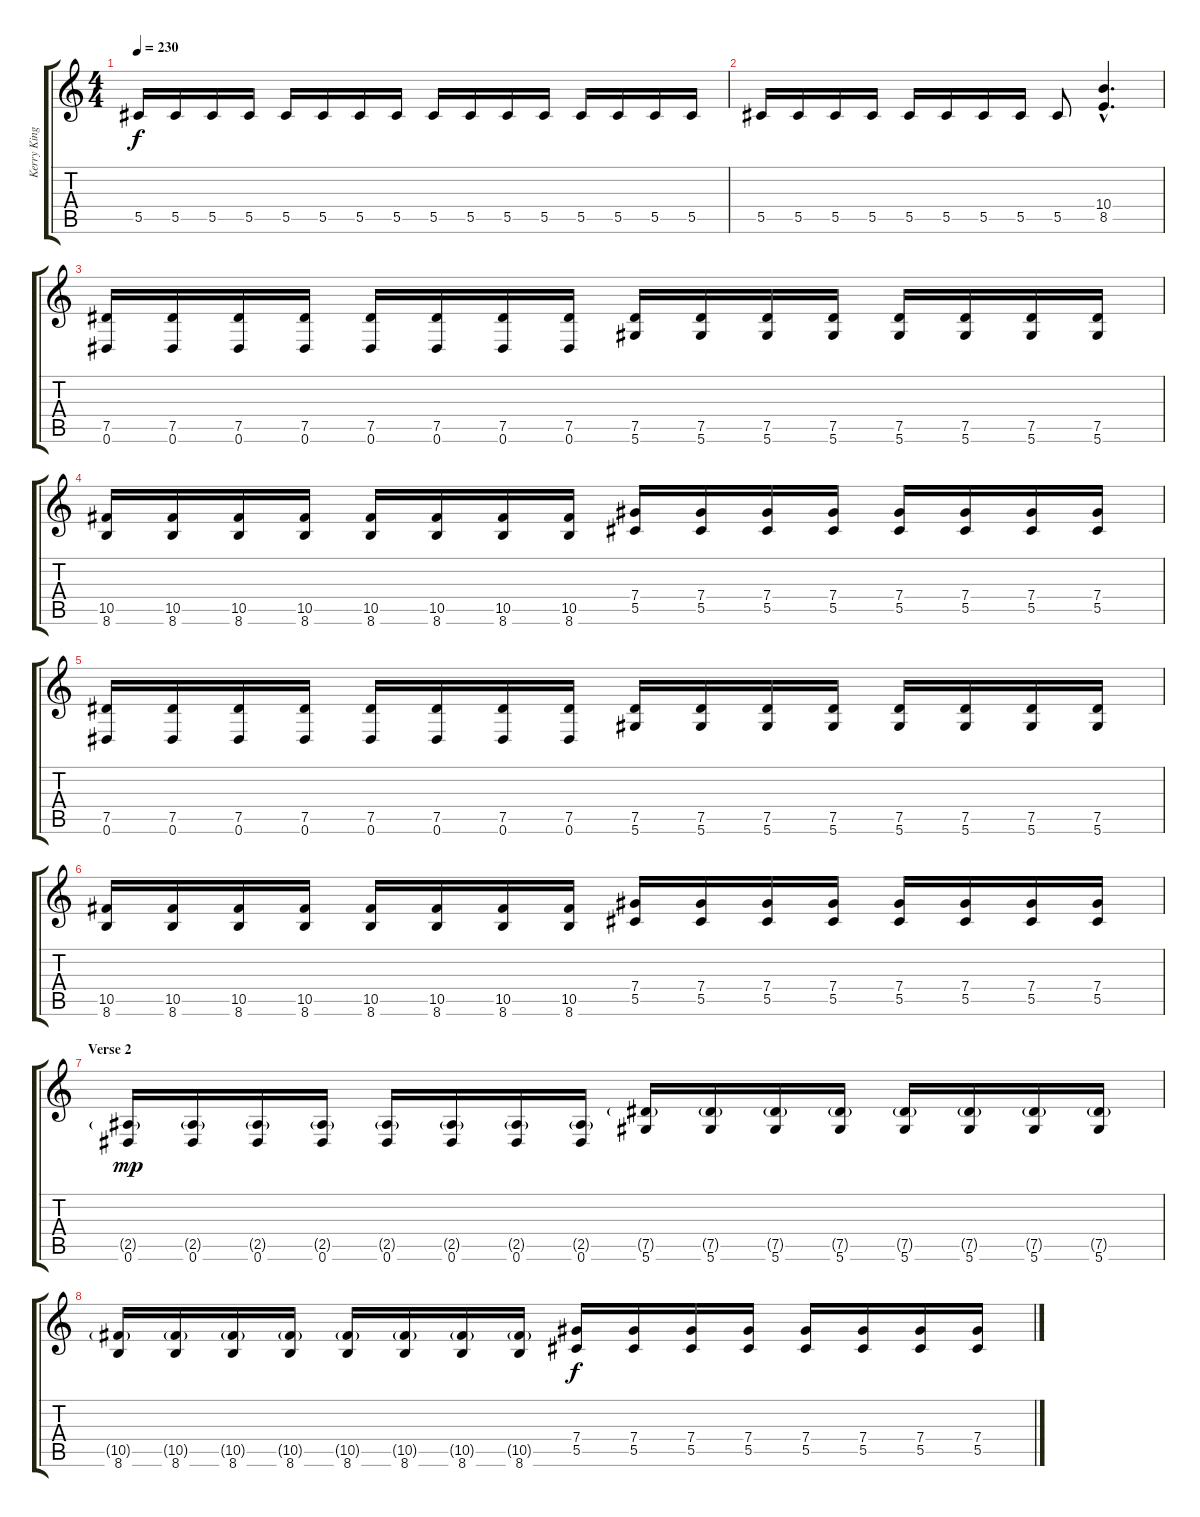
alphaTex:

\track ("Kerry King" "Kerry King") {instrument distortionguitar}
\staff {score tabs}
\tuning (Eb4 Bb3 Gb3 Db3 Ab2 Eb2) {hide}
\ts (4 4)
\tempo 230
\clef g2
\ks c
5.5.16{dy f} 5.5.16 5.5.16 5.5.16 5.5.16 5.5.16 5.5.16 5.5.16 5.5.16 5.5.16 5.5.16 5.5.16 5.5.16 5.5.16 5.5.16 5.5.16 |
5.5.16 5.5.16 5.5.16 5.5.16 5.5.16 5.5.16 5.5.16 5.5.16 5.5.8 (10.4{hac} 8.5{hac}).4{d} |
(7.5 0.6).16 (7.5 0.6).16 (7.5 0.6).16 (7.5 0.6).16 (7.5 0.6).16 (7.5 0.6).16 (7.5 0.6).16 (7.5 0.6).16 (7.5 5.6).16 (7.5 5.6).16 (7.5 5.6).16 (7.5 5.6).16 (7.5 5.6).16 (7.5 5.6).16 (7.5 5.6).16 (7.5 5.6).16 |
(10.5 8.6).16 (10.5 8.6).16 (10.5 8.6).16 (10.5 8.6).16 (10.5 8.6).16 (10.5 8.6).16 (10.5 8.6).16 (10.5 8.6).16 (7.4 5.5).16 (7.4 5.5).16 (7.4 5.5).16 (7.4 5.5).16 (7.4 5.5).16 (7.4 5.5).16 (7.4 5.5).16 (7.4 5.5).16 |
(7.5 0.6).16 (7.5 0.6).16 (7.5 0.6).16 (7.5 0.6).16 (7.5 0.6).16 (7.5 0.6).16 (7.5 0.6).16 (7.5 0.6).16 (7.5 5.6).16 (7.5 5.6).16 (7.5 5.6).16 (7.5 5.6).16 (7.5 5.6).16 (7.5 5.6).16 (7.5 5.6).16 (7.5 5.6).16 |
(10.5 8.6).16 (10.5 8.6).16 (10.5 8.6).16 (10.5 8.6).16 (10.5 8.6).16 (10.5 8.6).16 (10.5 8.6).16 (10.5 8.6).16 (7.4 5.5).16 (7.4 5.5).16 (7.4 5.5).16 (7.4 5.5).16 (7.4 5.5).16 (7.4 5.5).16 (7.4 5.5).16 (7.4 5.5).16 |
\section ("" "Verse 2")
(2.5{g} 0.6).16{dy mp} (2.5{g} 0.6).16 (2.5{g} 0.6).16 (2.5{g} 0.6).16 (2.5{g} 0.6).16 (2.5{g} 0.6).16 (2.5{g} 0.6).16 (2.5{g} 0.6).16 (7.5{g} 5.6).16 (7.5{g} 5.6).16 (7.5{g} 5.6).16 (7.5{g} 5.6).16 (7.5{g} 5.6).16 (7.5{g} 5.6).16 (7.5{g} 5.6).16 (7.5{g} 5.6).16 |
(10.5{g} 8.6).16 (10.5{g} 8.6).16 (10.5{g} 8.6).16 (10.5{g} 8.6).16 (10.5{g} 8.6).16 (10.5{g} 8.6).16 (10.5{g} 8.6).16 (10.5{g} 8.6).16 (7.4 5.5).16{dy f} (7.4 5.5).16 (7.4 5.5).16 (7.4 5.5).16 (7.4 5.5).16 (7.4 5.5).16 (7.4 5.5).16 (7.4 5.5).16
